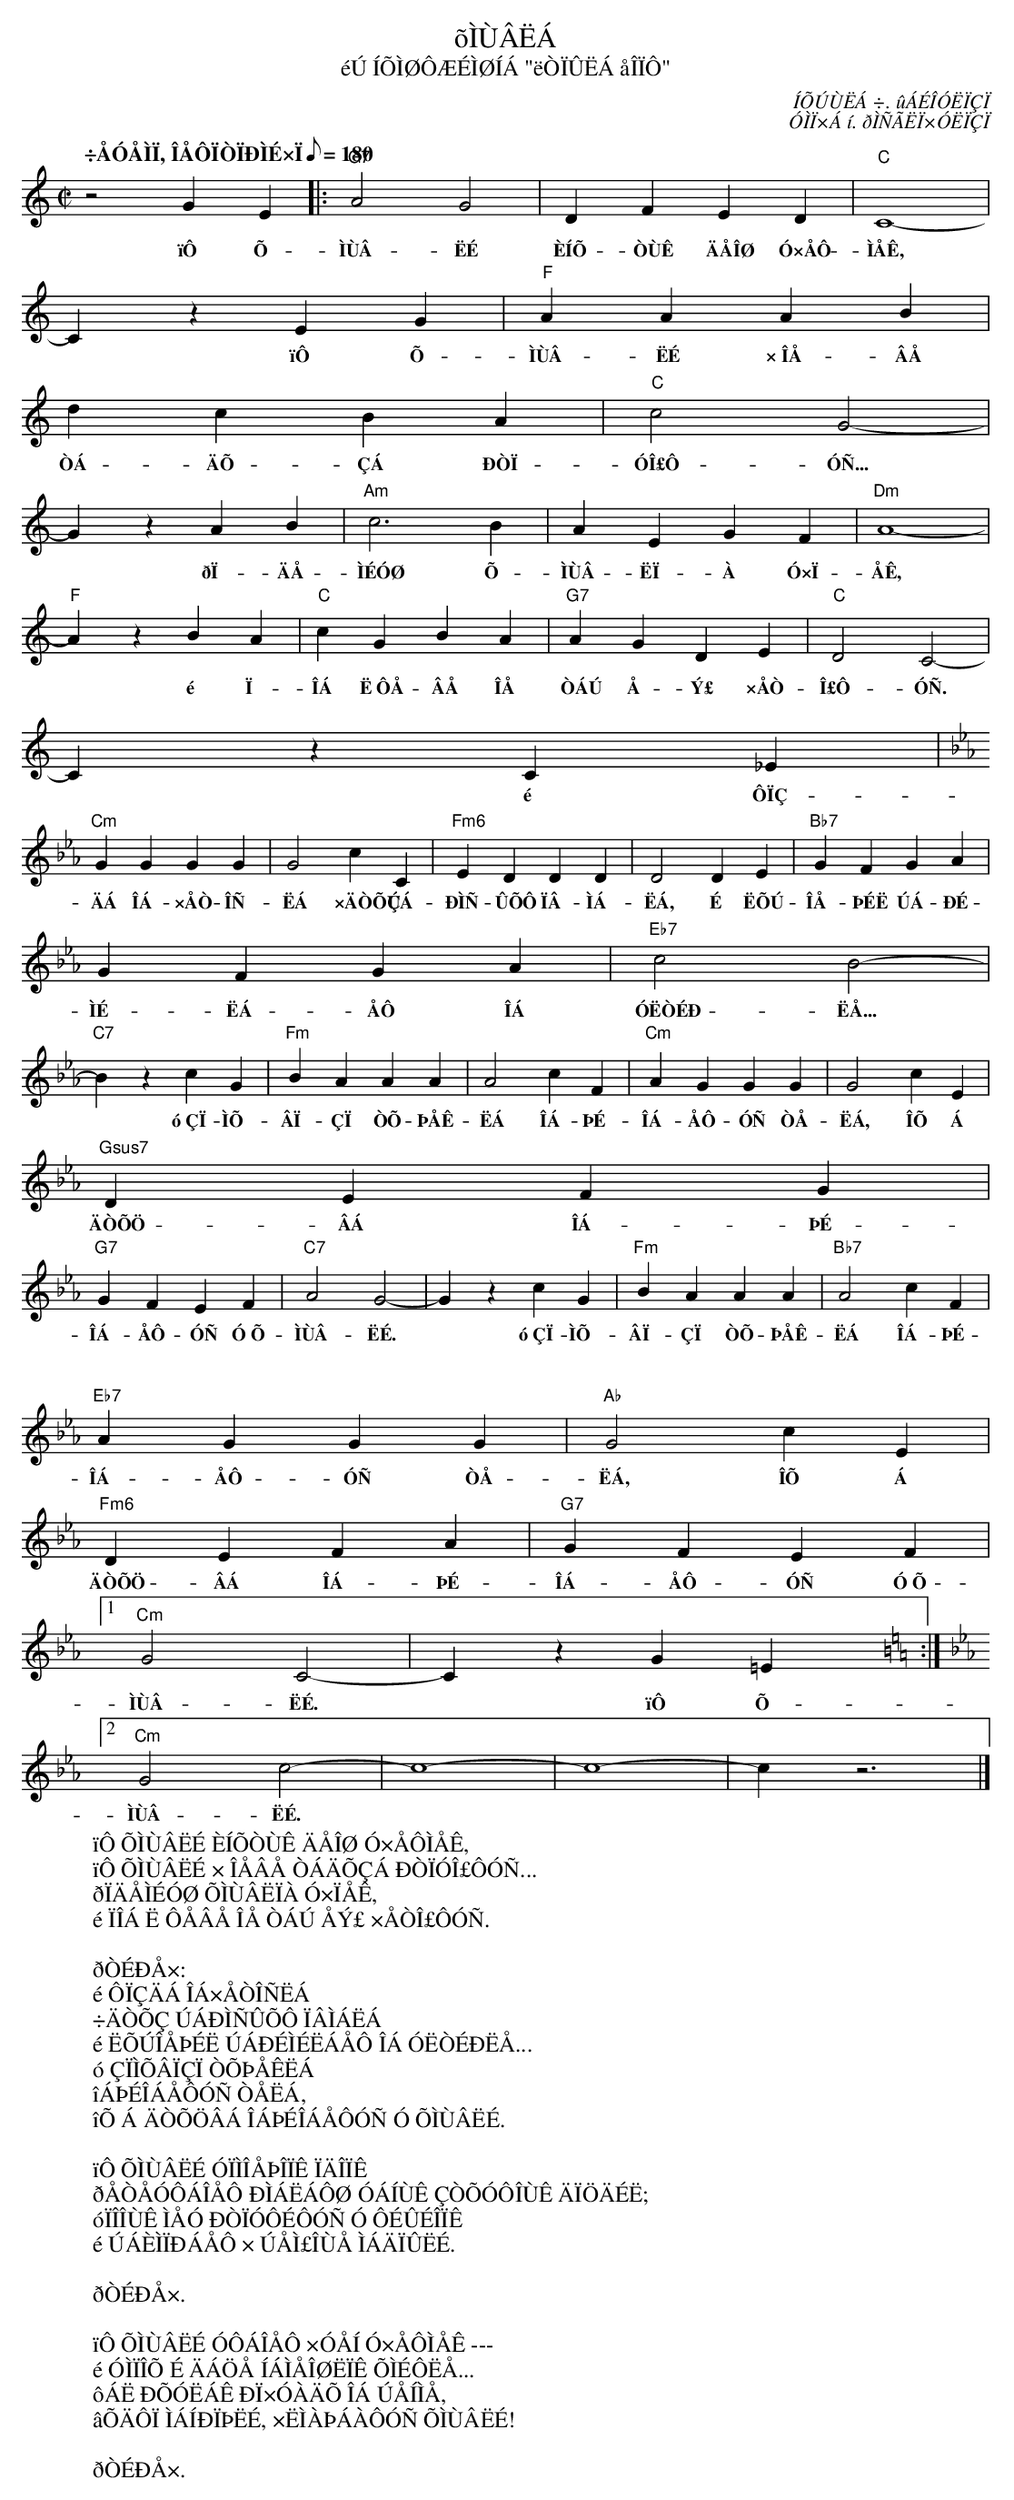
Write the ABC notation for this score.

X:1
T:õÌÙÂËÁ
T:éÚ ÍÕÌØÔÆÉÌØÍÁ "ëÒÏÛËÁ åÎÏÔ"
C: ÍÕÚÙËÁ ÷. ûÁÉÎÓËÏÇÏ
C: ÓÌÏ×Á í. ðÌÑÃËÏ×ÓËÏÇÏ
M:C|
Q:"÷ÅÓÅÌÏ, ÎÅÔÏÒÏÐÌÉ×Ï" 180
L:1/4
K:C
z2G E |: "G7"A2 G2 | D F E D |"C"C4- |
w:ïÔ Õ- ÌÙÂ- ËÉ ÈÍÕ- ÒÙÊ ÄÅÎØ Ó×ÅÔ- ÌÅÊ,
C z E G | "F"A A A B |
w:* ïÔ Õ- ÌÙÂ- ËÉ ×~ÎÅ- ÂÅ
d c B A | "C"c2 G2- |
w: ÒÁ- ÄÕ- ÇÁ ÐÒÏ- ÓÎ£Ô- ÓÑ...
G z A B | "Am"c3 B | A E G F | "Dm"A4- |
w: * ðÏ- ÄÅ- ÌÉÓØ Õ- ÌÙÂ- ËÏ- À Ó×Ï- ÅÊ,
"F"A z B A | "C"c G B A | "G7"A G D E | "C"D2  C2- |
w: * é Ï- ÎÁ Ë~ÔÅ- ÂÅ ÎÅ ÒÁÚ Å- Ý£ ×ÅÒ- Î£Ô- ÓÑ.
C z C _E |
w: * é ÔÏÇ-
K:Eb
"Cm"G G G G | G2 c C | "Fm6"E D D D | D2 D E | "Bb7"G F G A |
w: ÄÁ ÎÁ- ×ÅÒ- ÎÑ- ËÁ ×ÄÒÕÇ ÚÁ- ÐÌÑ- ÛÕÔ ÏÂ- ÌÁ- ËÁ, É ËÕÚ- ÎÅ- ÞÉË ÚÁ- ÐÉ-
 G F G A | "Eb7"c2 B2- |
w: ÌÉ- ËÁ- ÅÔ ÎÁ ÓËÒÉÐ- ËÅ...
"C7"B z c G | "Fm"B A A A | A2 c F | "Cm"A G G G | G2 c E |
w: * ó~ÇÏ- ÌÕ- ÂÏ- ÇÏ ÒÕ- ÞÅÊ- ËÁ ÎÁ- ÞÉ- ÎÁ- ÅÔ- ÓÑ ÒÅ- ËÁ, ÎÕ Á
"Gsus7"D E F G | % G^7_{3+} instead of G7 in a book
w: ÄÒÕÖ- ÂÁ ÎÁ- ÞÉ-
"G7"G F E F | "C7"A2 G2- | G z c G | "Fm"B A A A | "Bb7"A2 c F |
w: ÎÁ- ÅÔ- ÓÑ Ó~Õ- ÌÙÂ- ËÉ. * ó~ÇÏ- ÌÕ- ÂÏ- ÇÏ ÒÕ- ÞÅÊ- ËÁ ÎÁ- ÞÉ-
"Eb7"A G G G | "Ab"G2 c E |
w: ÎÁ- ÅÔ- ÓÑ ÒÅ- ËÁ, ÎÕ Á
"Fm6"D E F A | "G7"G F E F |
w: ÄÒÕÖ- ÂÁ ÎÁ- ÞÉ- ÎÁ- ÅÔ- ÓÑ Ó~Õ-
[1 "Cm"G2 C2- | C z G =E y [K:C] y0 :|
w: ÌÙÂ- ËÉ. * ïÔ Õ-
[2 [K:Eb] "Cm"G2 c2- | c4- | c4- | c z3 |]
w: ÌÙÂ- ËÉ. * * *
W:ïÔ ÕÌÙÂËÉ ÈÍÕÒÙÊ ÄÅÎØ Ó×ÅÔÌÅÊ,
W:ïÔ ÕÌÙÂËÉ × ÎÅÂÅ ÒÁÄÕÇÁ ÐÒÏÓÎ£ÔÓÑ...
W:ðÏÄÅÌÉÓØ ÕÌÙÂËÏÀ Ó×ÏÅÊ,
W:é ÏÎÁ Ë ÔÅÂÅ ÎÅ ÒÁÚ ÅÝ£ ×ÅÒÎ£ÔÓÑ.
W:
W:ðÒÉÐÅ×:
W:é ÔÏÇÄÁ ÎÁ×ÅÒÎÑËÁ
W:÷ÄÒÕÇ ÚÁÐÌÑÛÕÔ ÏÂÌÁËÁ
W:é ËÕÚÎÅÞÉË ÚÁÐÉÌÉËÁÅÔ ÎÁ ÓËÒÉÐËÅ...
W:ó ÇÏÌÕÂÏÇÏ ÒÕÞÅÊËÁ
W:îÁÞÉÎÁÅÔÓÑ ÒÅËÁ,
W:îÕ Á ÄÒÕÖÂÁ ÎÁÞÉÎÁÅÔÓÑ Ó ÕÌÙÂËÉ.
W:
W:ïÔ ÕÌÙÂËÉ ÓÏÌÎÅÞÎÏÊ ÏÄÎÏÊ
W:ðÅÒÅÓÔÁÎÅÔ ÐÌÁËÁÔØ ÓÁÍÙÊ ÇÒÕÓÔÎÙÊ ÄÏÖÄÉË;
W:óÏÎÎÙÊ ÌÅÓ ÐÒÏÓÔÉÔÓÑ Ó ÔÉÛÉÎÏÊ
W:é ÚÁÈÌÏÐÁÅÔ × ÚÅÌ£ÎÙÅ ÌÁÄÏÛËÉ.
W:
W:ðÒÉÐÅ×.
W:
W:ïÔ ÕÌÙÂËÉ ÓÔÁÎÅÔ ×ÓÅÍ Ó×ÅÔÌÅÊ ---
W:é ÓÌÏÎÕ É ÄÁÖÅ ÍÁÌÅÎØËÏÊ ÕÌÉÔËÅ...
W:ôÁË ÐÕÓËÁÊ ÐÏ×ÓÀÄÕ ÎÁ ÚÅÍÌÅ,
W:âÕÄÔÏ ÌÁÍÐÏÞËÉ, ×ËÌÀÞÁÀÔÓÑ ÕÌÙÂËÉ!
W:
W:ðÒÉÐÅ×.
